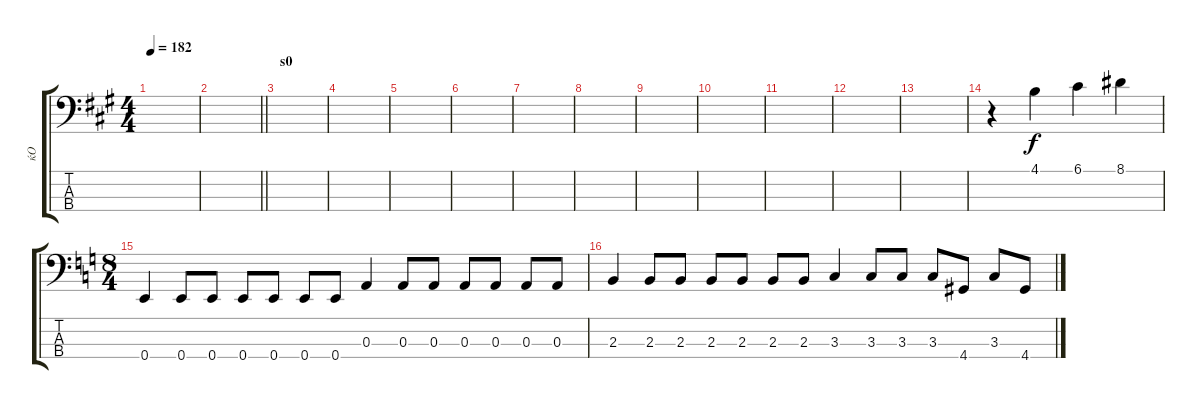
\track ("ќО" "ќО") {instrument electricbassfinger}
\staff {score tabs}
\tuning (G2 D2 A1 E1) {hide}
\ts (4 4)
\tempo 182
\clef f4
\ks a
|
\barLineRight lightlight
|
\section ("" "s0")
|
|
|
|
|
|
|
|
|
|
|
r.4 4.1.4 6.1.4 8.1.4 |
\ts (8 4)
\ks c
0.4.4 0.4.8 0.4.8 0.4.8 0.4.8 0.4.8 0.4.8 0.3.4 0.3.8 0.3.8 0.3.8 0.3.8 0.3.8 0.3.8 |
2.3.4 2.3.8 2.3.8 2.3.8 2.3.8 2.3.8 2.3.8 3.3.4 3.3.8 3.3.8 3.3.8 4.4.8 3.3.8 4.4.8
